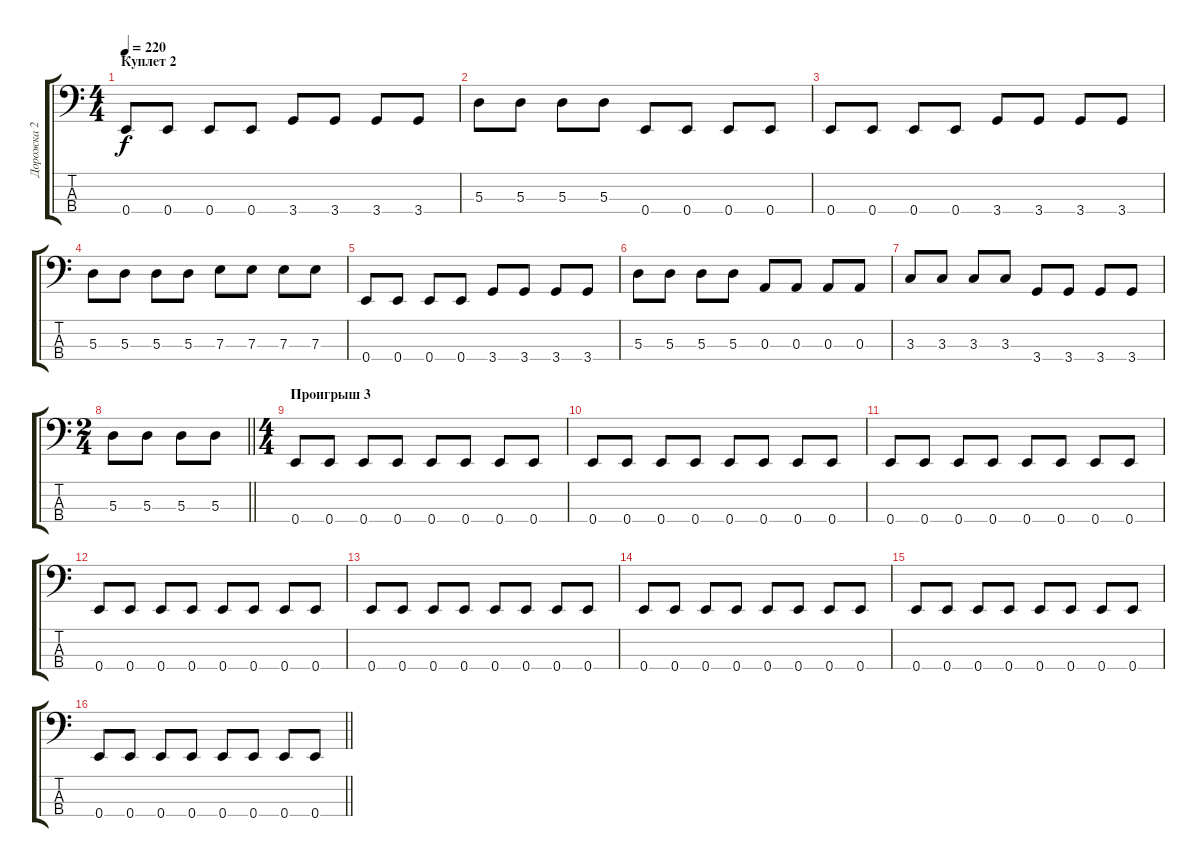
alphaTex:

\track ("Дорожка 2" "Дорожка 2") {instrument electricbasspick}
\staff {score tabs}
\tuning (G2 D2 A1 E1) {hide}
\ts (4 4)
\section ("" "Куплет 2")
\tempo 220
\clef f4
\ks c
0.4.8{dy f} 0.4.8 0.4.8 0.4.8 3.4.8 3.4.8 3.4.8 3.4.8 |
5.3.8 5.3.8 5.3.8 5.3.8 0.4.8 0.4.8 0.4.8 0.4.8 |
0.4.8 0.4.8 0.4.8 0.4.8 3.4.8 3.4.8 3.4.8 3.4.8 |
5.3.8 5.3.8 5.3.8 5.3.8 7.3.8 7.3.8 7.3.8 7.3.8 |
0.4.8 0.4.8 0.4.8 0.4.8 3.4.8 3.4.8 3.4.8 3.4.8 |
5.3.8 5.3.8 5.3.8 5.3.8 0.3.8 0.3.8 0.3.8 0.3.8 |
3.3.8 3.3.8 3.3.8 3.3.8 3.4.8 3.4.8 3.4.8 3.4.8 |
\ts (2 4)
\barLineRight lightlight
5.3.8 5.3.8 5.3.8 5.3.8 |
\ts (4 4)
\section ("" "Проигрыш 3")
0.4.8 0.4.8 0.4.8 0.4.8 0.4.8 0.4.8 0.4.8 0.4.8 |
0.4.8 0.4.8 0.4.8 0.4.8 0.4.8 0.4.8 0.4.8 0.4.8 |
0.4.8 0.4.8 0.4.8 0.4.8 0.4.8 0.4.8 0.4.8 0.4.8 |
0.4.8 0.4.8 0.4.8 0.4.8 0.4.8 0.4.8 0.4.8 0.4.8 |
0.4.8 0.4.8 0.4.8 0.4.8 0.4.8 0.4.8 0.4.8 0.4.8 |
0.4.8 0.4.8 0.4.8 0.4.8 0.4.8 0.4.8 0.4.8 0.4.8 |
0.4.8 0.4.8 0.4.8 0.4.8 0.4.8 0.4.8 0.4.8 0.4.8 |
\barLineRight lightlight
0.4.8 0.4.8 0.4.8 0.4.8 0.4.8 0.4.8 0.4.8 0.4.8
